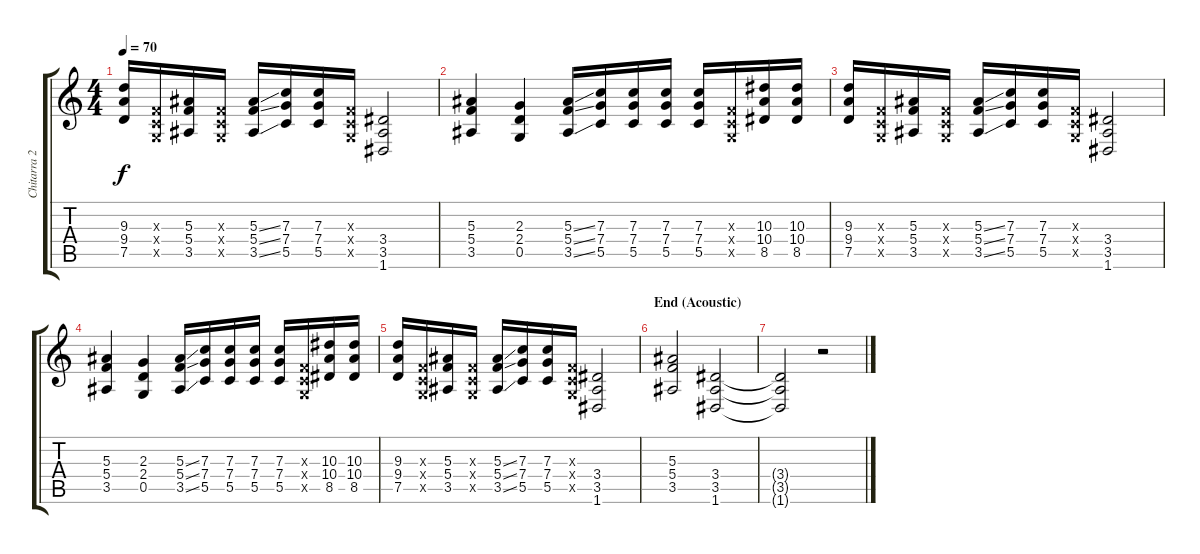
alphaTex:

\track ("Chitarra 2" "Chitarra 2") {instrument distortionguitar}
\staff {score tabs}
\tuning (D4 A3 F3 C3 G2 D2) {hide}
\ts (4 4)
\tempo 70
\clef g2
\ks c
(9.3 9.4 7.5).16{dy f} (0.3{x} 0.4{x} 0.5{x}).16 (5.3 5.4 3.5).16 (0.3{x} 0.4{x} 0.5{x}).16 (5.3{ss} 5.4{ss} 3.5{ss}).16 (7.3 7.4 5.5).16 (7.3 7.4 5.5).16 (0.3{x} 0.4{x} 0.5{x}).16 (3.4 3.5 1.6).2 |
(5.3 5.4 3.5).4 (2.3 2.4 0.5).4 (5.3{ss} 5.4{ss} 3.5{ss}).16 (7.3 7.4 5.5).16 (7.3 7.4 5.5).16 (7.3 7.4 5.5).16 (7.3 7.4 5.5).16 (0.3{x} 0.4{x} 0.5{x}).16 (10.3 10.4 8.5).16 (10.3 10.4 8.5).16 |
(9.3 9.4 7.5).16 (0.3{x} 0.4{x} 0.5{x}).16 (5.3 5.4 3.5).16 (0.3{x} 0.4{x} 0.5{x}).16 (5.3{ss} 5.4{ss} 3.5{ss}).16 (7.3 7.4 5.5).16 (7.3 7.4 5.5).16 (0.3{x} 0.4{x} 0.5{x}).16 (3.4 3.5 1.6).2 |
(5.3 5.4 3.5).4 (2.3 2.4 0.5).4 (5.3{ss} 5.4{ss} 3.5{ss}).16 (7.3 7.4 5.5).16 (7.3 7.4 5.5).16 (7.3 7.4 5.5).16 (7.3 7.4 5.5).16 (0.3{x} 0.4{x} 0.5{x}).16 (10.3 10.4 8.5).16 (10.3 10.4 8.5).16 |
(9.3 9.4 7.5).16 (0.3{x} 0.4{x} 0.5{x}).16 (5.3 5.4 3.5).16 (0.3{x} 0.4{x} 0.5{x}).16 (5.3{ss} 5.4{ss} 3.5{ss}).16 (7.3 7.4 5.5).16 (7.3 7.4 5.5).16 (0.3{x} 0.4{x} 0.5{x}).16 (3.4 3.5 1.6).2 |
\section ("" "End (Acoustic)")
(5.3 5.4 3.5).2 (3.4 3.5 1.6).2 |
(3.4{t} 3.5{t} 1.6{t}).2 r.2
